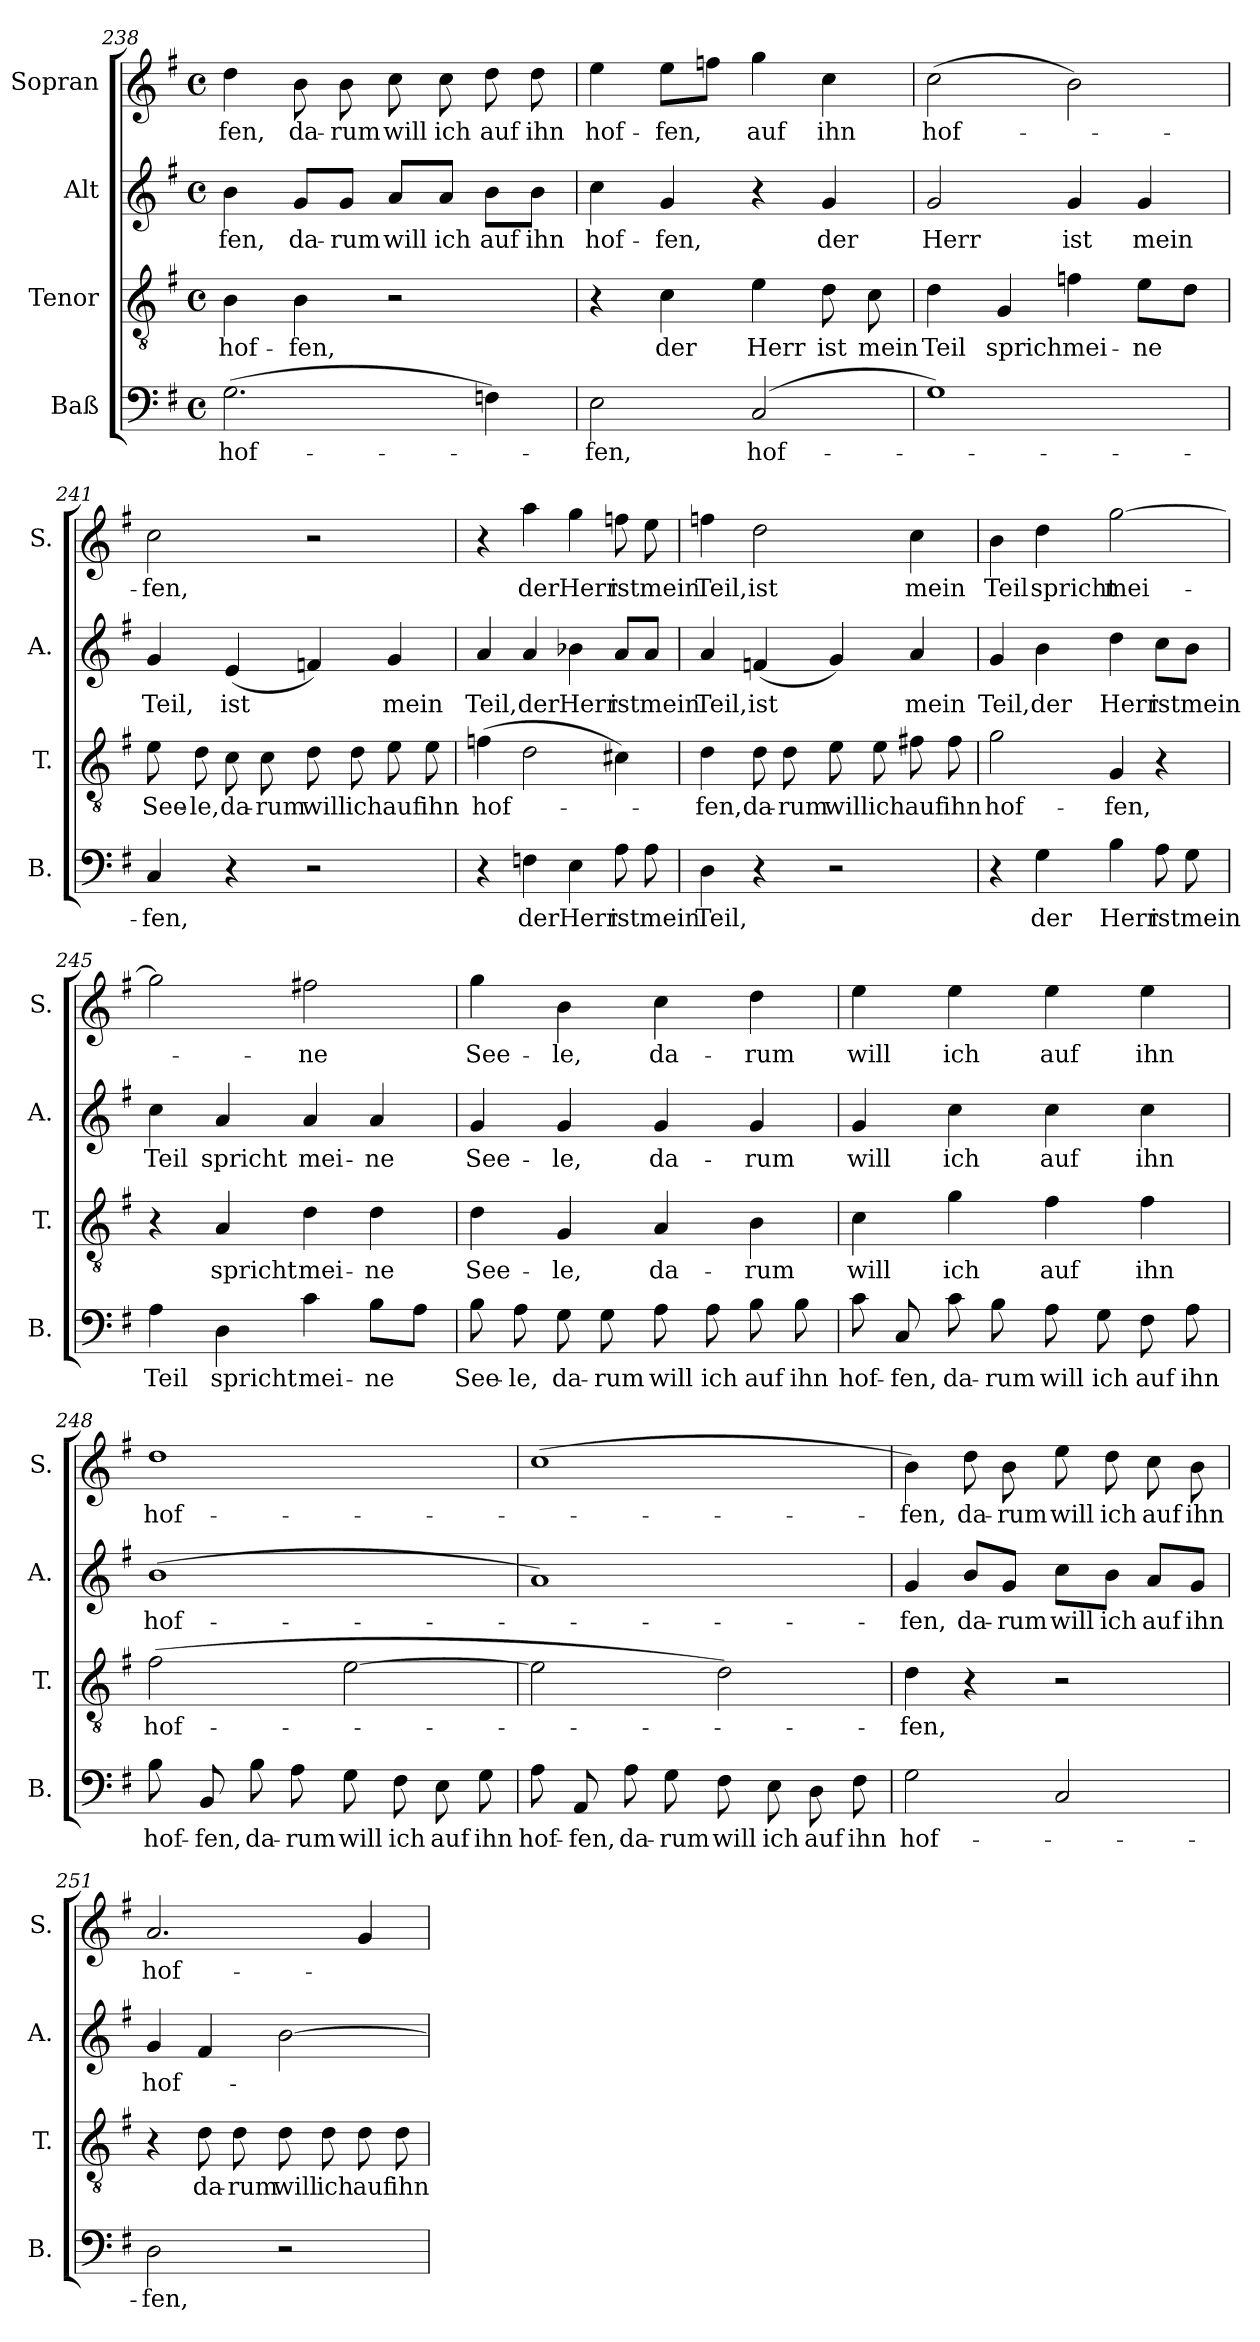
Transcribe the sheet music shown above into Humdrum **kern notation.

**kern	**text	**kern	**text	**kern	**text	**kern	**text
*part4	*part4	*part3	*part3	*part2	*part2	*part1	*part1
*staff4	*staff4	*staff3	*staff3	*staff2	*staff2	*staff1	*staff1
*I"Baß	*	*I"Tenor	*	*I"Alt	*	*I"Sopran	*
*I'B.	*	*I'T.	*	*I'A.	*	*I'S.	*
*clefF4	*	*clefGv2	*	*clefG2	*	*clefG2	*
*k[f#]	*	*k[f#]	*	*k[f#]	*	*k[f#]	*
*G:	*	*G:	*	*G:	*	*G:	*
*M4/4	*	*M4/4	*	*M4/4	*	*M4/4	*
*met(c)	*	*met(c)	*	*met(c)	*	*met(c)	*
=238	=238	=238	=238	=238	=238	=238	=238
!	!LO:LY:b	!	!LO:LY:b	!	!LO:LY:b	!	!LO:LY:b
(>2.G\	hof-	4B\	hof-	4b\	-fen,	4dd\	-fen,
!	!	!	!LO:LY:b	!	!LO:LY:b	!	!LO:LY:b
.	.	4B\	-fen,	8g/L	da-	8b\	da-
!	!	!	!	!	!LO:LY:b	!	!LO:LY:b
.	.	.	.	8g/J	-rum	8b\	-rum
!	!	!	!	!	!LO:LY:b	!	!LO:LY:b
.	.	2r	.	8a/L	will	8cc\	will
!	!	!	!	!	!LO:LY:b	!	!LO:LY:b
.	.	.	.	8a/J	ich	8cc\	ich
!	!	!	!	!	!LO:LY:b	!	!LO:LY:b
4Fn\)	.	.	.	8b\L	auf	8dd\	auf
!	!	!	!	!	!LO:LY:b	!	!LO:LY:b
.	.	.	.	8b\J	ihn	8dd\	ihn
=239	=239	=239	=239	=239	=239	=239	=239
!	!LO:LY:b	!	!	!	!LO:LY:b	!	!LO:LY:b
2E\	-fen,	4r	.	4cc\	hof-	4ee\	hof-
!	!	!	!LO:LY:b	!	!LO:LY:b	!	!LO:LY:b
.	.	4c\	der	4g/	-fen,	8ee\L	-fen,
.	.	.	.	.	.	8ffn\J	.
!	!LO:LY:b	!	!LO:LY:b	!	!	!	!LO:LY:b
(2C/	hof-	4e\	Herr	4r	.	4gg\	auf
!	!	!	!LO:LY:b	!	!LO:LY:b	!	!LO:LY:b
.	.	8d\	ist	4g/	der	4cc\	ihn
!	!	!	!LO:LY:b	!	!	!	!
.	.	8c\	mein	.	.	.	.
=240	=240	=240	=240	=240	=240	=240	=240
!	!	!	!LO:LY:b	!	!LO:LY:b	!	!LO:LY:b
1G)	.	4d\	Teil	2g/	Herr	(>2cc\	hof-
!	!	!	!LO:LY:b	!	!	!	!
.	.	4G/	sprich	.	.	.	.
!	!	!	!LO:LY:b	!	!LO:LY:b	!	!
.	.	4fn\	mei-	4g/	ist	2b\)	.
!	!	!	!LO:LY:b	!	!LO:LY:b	!	!
.	.	8e\L	-ne	4g/	mein	.	.
.	.	8d\J	.	.	.	.	.
!!LO:LB:g=z
=241	=241	=241	=241	=241	=241	=241	=241
!	!LO:LY:b	!	!LO:LY:b	!	!LO:LY:b	!	!LO:LY:b
4C/	-fen,	8e\	See-	4g/	Teil,	2cc\	-fen,
!	!	!	!LO:LY:b	!	!	!	!
.	.	8d\	-le,	.	.	.	.
!	!	!	!LO:LY:b	!	!LO:LY:b	!	!
4r	.	8c\	da-	(<4e/	ist	.	.
!	!	!	!LO:LY:b	!	!	!	!
.	.	8c\	-rum	.	.	.	.
!	!	!	!LO:LY:b	!	!	!	!
2r	.	8d\	will	4fn/)	.	2r	.
!	!	!	!LO:LY:b	!	!	!	!
.	.	8d\	ich	.	.	.	.
!	!	!	!LO:LY:b	!	!LO:LY:b	!	!
.	.	8e\	auf	4g/	mein	.	.
!	!	!	!LO:LY:b	!	!	!	!
.	.	8e\	ihn	.	.	.	.
=242	=242	=242	=242	=242	=242	=242	=242
!	!	!	!LO:LY:b	!	!LO:LY:b	!	!
4r	.	(>4fn\	hof-	4a/	Teil,	4r	.
!	!LO:LY:b	!	!	!	!LO:LY:b	!	!LO:LY:b
4Fn\	der	2d\	.	4a/	der	4aa\	der
!	!LO:LY:b	!	!	!	!LO:LY:b	!	!LO:LY:b
4E\	Herr	.	.	4b-X\	Herr	4gg\	Herr
!	!LO:LY:b	!	!	!	!LO:LY:b	!	!LO:LY:b
8A\	ist	4c#X\)	.	8a/L	ist	8ffn\	ist
!	!LO:LY:b	!	!	!	!LO:LY:b	!	!LO:LY:b
8A\	mein	.	.	8a/J	mein	8ee\	mein
=243	=243	=243	=243	=243	=243	=243	=243
!	!LO:LY:b	!	!LO:LY:b	!	!LO:LY:b	!	!LO:LY:b
4D\	Teil,	4d\	-fen,	4a/	Teil,	4ffn\	Teil,
!	!	!	!LO:LY:b	!	!LO:LY:b	!	!LO:LY:b
4r	.	8d\	da-	(<4fn/	ist	2dd\	ist
!	!	!	!LO:LY:b	!	!	!	!
.	.	8d\	-rum	.	.	.	.
!	!	!	!LO:LY:b	!	!	!	!
2r	.	8e\	will	4g/)	.	.	.
!	!	!	!LO:LY:b	!	!	!	!
.	.	8e\	ich	.	.	.	.
!	!	!	!LO:LY:b	!	!LO:LY:b	!	!LO:LY:b
.	.	8f#X\	auf	4a/	mein	4cc\	mein
!	!	!	!LO:LY:b	!	!	!	!
.	.	8f#\	ihn	.	.	.	.
!!LO:LB:g=z
=244	=244	=244	=244	=244	=244	=244	=244
!	!	!	!LO:LY:b	!	!LO:LY:b	!	!LO:LY:b
4r	.	2g\	hof-	4g/	Teil,	4b\	Teil
!	!LO:LY:b	!	!	!	!LO:LY:b	!	!LO:LY:b
4G\	der	.	.	4b\	der	4dd\	spricht
!	!LO:LY:b	!	!LO:LY:b	!	!LO:LY:b	!	!LO:LY:b
4B\	Herr	4G/	-fen,	4dd\	Herr	[2gg\	mei-
!	!LO:LY:b	!	!	!	!LO:LY:b	!	!
8A\	ist	4r	.	8cc\L	ist	.	.
!	!LO:LY:b	!	!	!	!LO:LY:b	!	!
8G\	mein	.	.	8b\J	mein	.	.
=245	=245	=245	=245	=245	=245	=245	=245
!	!LO:LY:b	!	!	!	!LO:LY:b	!	!
4A\	Teil	4r	.	4cc\	Teil	2gg\]	.
!	!LO:LY:b	!	!LO:LY:b	!	!LO:LY:b	!	!
4D\	spricht	4A/	spricht	4a/	spricht	.	.
!	!LO:LY:b	!	!LO:LY:b	!	!LO:LY:b	!	!LO:LY:b
4c\	mei-	4d\	mei-	4a/	mei-	2ff#X\	-ne
!	!LO:LY:b	!	!LO:LY:b	!	!LO:LY:b	!	!
8B\L	-ne	4d\	-ne	4a/	-ne	.	.
8A\J	.	.	.	.	.	.	.
=246	=246	=246	=246	=246	=246	=246	=246
!	!LO:LY:b	!	!LO:LY:b	!	!LO:LY:b	!	!LO:LY:b
8B\	See-	4d\	See-	4g/	See-	4gg\	See-
!	!LO:LY:b	!	!	!	!	!	!
8A\	-le,	.	.	.	.	.	.
!	!LO:LY:b	!	!LO:LY:b	!	!LO:LY:b	!	!LO:LY:b
8G\	da-	4G/	-le,	4g/	-le,	4b\	-le,
!	!LO:LY:b	!	!	!	!	!	!
8G\	-rum	.	.	.	.	.	.
!	!LO:LY:b	!	!LO:LY:b	!	!LO:LY:b	!	!LO:LY:b
8A\	will	4A/	da-	4g/	da-	4cc\	da-
!	!LO:LY:b	!	!	!	!	!	!
8A\	ich	.	.	.	.	.	.
!	!LO:LY:b	!	!LO:LY:b	!	!LO:LY:b	!	!LO:LY:b
8B\	auf	4B\	-rum	4g/	-rum	4dd\	-rum
!	!LO:LY:b	!	!	!	!	!	!
8B\	ihn	.	.	.	.	.	.
!!LO:PB:g=z
=247	=247	=247	=247	=247	=247	=247	=247
!	!LO:LY:b	!	!LO:LY:b	!	!LO:LY:b	!	!LO:LY:b
8c\	hof-	4c\	will	4g/	will	4ee\	will
!	!LO:LY:b	!	!	!	!	!	!
8C/	-fen,	.	.	.	.	.	.
!	!LO:LY:b	!	!LO:LY:b	!	!LO:LY:b	!	!LO:LY:b
8c\	da-	4g\	ich	4cc\	ich	4ee\	ich
!	!LO:LY:b	!	!	!	!	!	!
8B\	-rum	.	.	.	.	.	.
!	!LO:LY:b	!	!LO:LY:b	!	!LO:LY:b	!	!LO:LY:b
8A\	will	4f#\	auf	4cc\	auf	4ee\	auf
!	!LO:LY:b	!	!	!	!	!	!
8G\	ich	.	.	.	.	.	.
!	!LO:LY:b	!	!LO:LY:b	!	!LO:LY:b	!	!LO:LY:b
8F#\	auf	4f#\	ihn	4cc\	ihn	4ee\	ihn
!	!LO:LY:b	!	!	!	!	!	!
8A\	ihn	.	.	.	.	.	.
=248	=248	=248	=248	=248	=248	=248	=248
!	!LO:LY:b	!	!LO:LY:b	!	!LO:LY:b	!	!LO:LY:b
8B\	hof-	(>2f#\	hof-	(>1b	hof-	1dd	hof-
!	!LO:LY:b	!	!	!	!	!	!
8BB/	-fen,	.	.	.	.	.	.
!	!LO:LY:b	!	!	!	!	!	!
8B\	da-	.	.	.	.	.	.
!	!LO:LY:b	!	!	!	!	!	!
8A\	-rum	.	.	.	.	.	.
!	!LO:LY:b	!	!	!	!	!	!
8G\	will	[2e\	.	.	.	.	.
!	!LO:LY:b	!	!	!	!	!	!
8F#\	ich	.	.	.	.	.	.
!	!LO:LY:b	!	!	!	!	!	!
8E\	auf	.	.	.	.	.	.
!	!LO:LY:b	!	!	!	!	!	!
8G\	ihn	.	.	.	.	.	.
=249	=249	=249	=249	=249	=249	=249	=249
!	!LO:LY:b	!	!	!	!	!	!
8A\	hof-	2e\]	.	1a)	.	(>1cc	.
!	!LO:LY:b	!	!	!	!	!	!
8AA/	-fen,	.	.	.	.	.	.
!	!LO:LY:b	!	!	!	!	!	!
8A\	da-	.	.	.	.	.	.
!	!LO:LY:b	!	!	!	!	!	!
8G\	-rum	.	.	.	.	.	.
!	!LO:LY:b	!	!	!	!	!	!
8F#\	will	2d\)	.	.	.	.	.
!	!LO:LY:b	!	!	!	!	!	!
8E\	ich	.	.	.	.	.	.
!	!LO:LY:b	!	!	!	!	!	!
8D\	auf	.	.	.	.	.	.
!	!LO:LY:b	!	!	!	!	!	!
8F#\	ihn	.	.	.	.	.	.
!!LO:LB:g=z
=250	=250	=250	=250	=250	=250	=250	=250
!	!LO:LY:b	!	!LO:LY:b	!	!LO:LY:b	!	!LO:LY:b
2G\	hof-	4d\	-fen,	4g/	-fen,	4b\)	-fen,
!	!	!	!	!	!LO:LY:b	!	!LO:LY:b
.	.	4r	.	8b/L	da-	8dd\	da-
!	!	!	!	!	!LO:LY:b	!	!LO:LY:b
.	.	.	.	8g/J	-rum	8b\	-rum
!	!	!	!	!	!LO:LY:b	!	!LO:LY:b
2C/	.	2r	.	8cc\L	will	8ee\	will
!	!	!	!	!	!LO:LY:b	!	!LO:LY:b
.	.	.	.	8b\J	ich	8dd\	ich
!	!	!	!	!	!LO:LY:b	!	!LO:LY:b
.	.	.	.	8a/L	auf	8cc\	auf
!	!	!	!	!	!LO:LY:b	!	!LO:LY:b
.	.	.	.	8g/J	ihn	8b\	ihn
=251	=251	=251	=251	=251	=251	=251	=251
!	!LO:LY:b	!	!	!	!LO:LY:b	!	!LO:LY:b
2D\	-fen,	4r	.	4g/	hof-	2.a/	hof-
!	!	!	!LO:LY:b	!	!	!	!
.	.	8d\	da-	4f#/	.	.	.
!	!	!	!LO:LY:b	!	!	!	!
.	.	8d\	-rum	.	.	.	.
!	!	!	!LO:LY:b	!	!	!	!
2r	.	8d\	will	[2b\	.	.	.
!	!	!	!LO:LY:b	!	!	!	!
.	.	8d\	ich	.	.	.	.
!	!	!	!LO:LY:b	!	!	!	!
.	.	8d\	auf	.	.	4g/	.
!	!	!	!LO:LY:b	!	!	!	!
.	.	8d\	ihn	.	.	.	.
=	=	=	=	=	=	=	=
*-	*-	*-	*-	*-	*-	*-	*-
